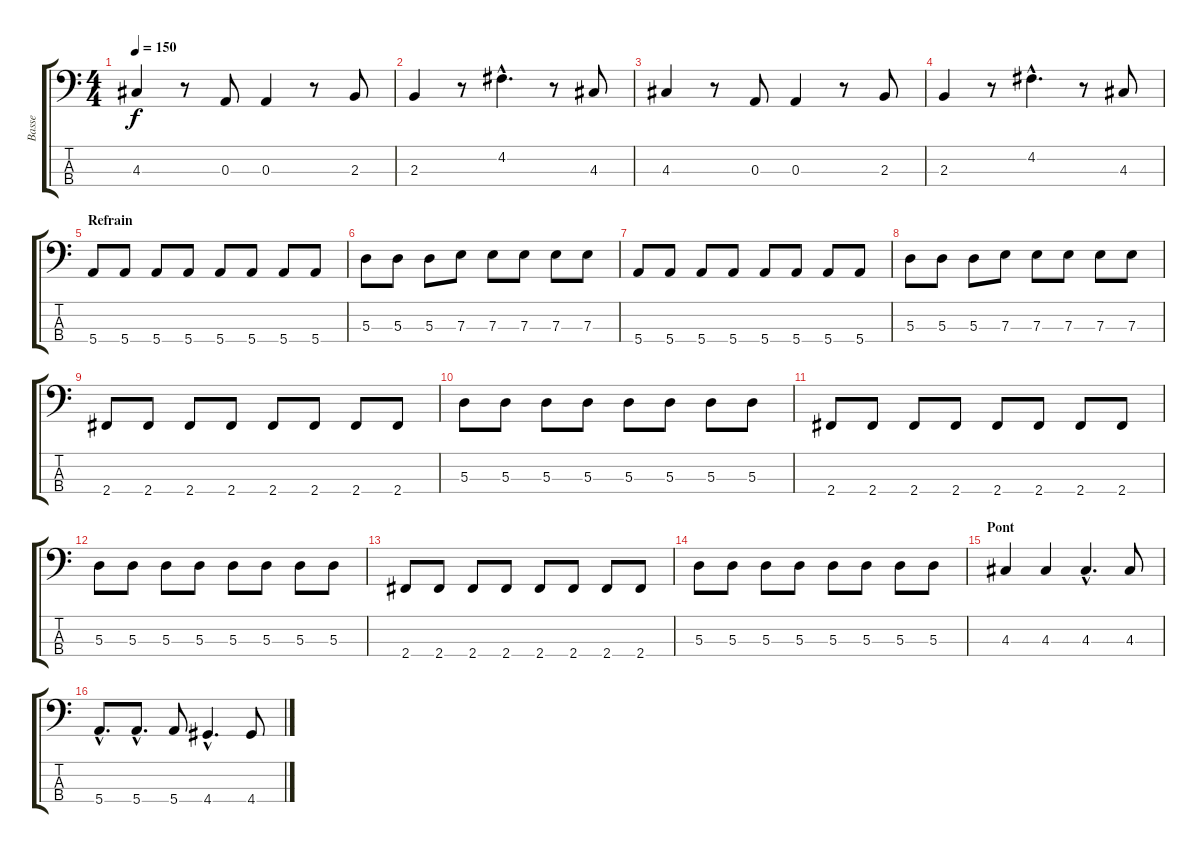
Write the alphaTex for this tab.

\track ("Basse" "Basse") {instrument electricbasspick}
\staff {score tabs}
\tuning (G2 D2 A1 E1) {hide}
\ts (4 4)
\tempo 150
\clef f4
\ks c
4.3.4{dy f} r.8 0.3.8 0.3.4 r.8 2.3.8 |
2.3.4 r.8 4.2{hac}.4{d} r.8 4.3.8 |
4.3.4 r.8 0.3.8 0.3.4 r.8 2.3.8 |
2.3.4 r.8 4.2{hac}.4{d} r.8 4.3.8 |
\section ("" "Refrain")
5.4.8 5.4.8 5.4.8 5.4.8 5.4.8 5.4.8 5.4.8 5.4.8 |
5.3.8 5.3.8 5.3.8 7.3.8 7.3.8 7.3.8 7.3.8 7.3.8 |
5.4.8 5.4.8 5.4.8 5.4.8 5.4.8 5.4.8 5.4.8 5.4.8 |
5.3.8 5.3.8 5.3.8 7.3.8 7.3.8 7.3.8 7.3.8 7.3.8 |
2.4.8 2.4.8 2.4.8 2.4.8 2.4.8 2.4.8 2.4.8 2.4.8 |
5.3.8 5.3.8 5.3.8 5.3.8 5.3.8 5.3.8 5.3.8 5.3.8 |
2.4.8 2.4.8 2.4.8 2.4.8 2.4.8 2.4.8 2.4.8 2.4.8 |
5.3.8 5.3.8 5.3.8 5.3.8 5.3.8 5.3.8 5.3.8 5.3.8 |
2.4.8 2.4.8 2.4.8 2.4.8 2.4.8 2.4.8 2.4.8 2.4.8 |
5.3.8 5.3.8 5.3.8 5.3.8 5.3.8 5.3.8 5.3.8 5.3.8 |
\section ("" "Pont")
4.3.4 4.3.4 4.3{hac}.4{d} 4.3.8 |
5.4{hac}.8{d} 5.4{hac}.8{d} 5.4.8 4.4{hac}.4{d} 4.4.8
